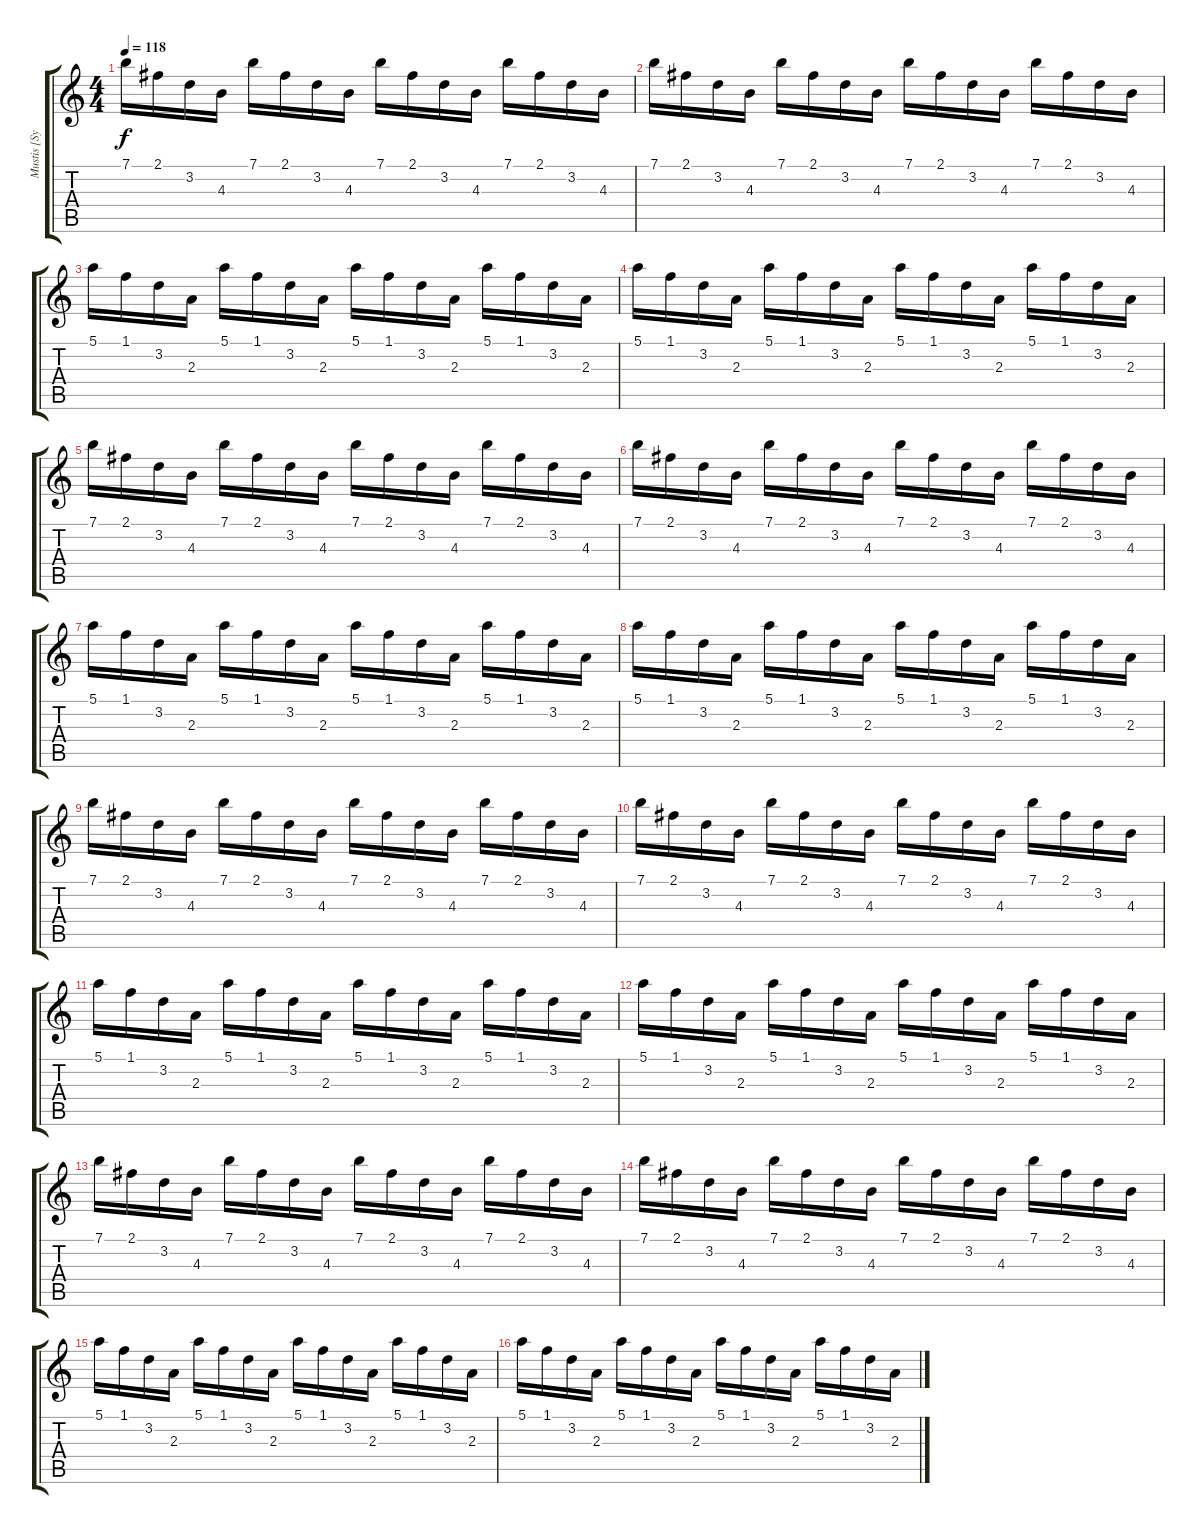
\track ("Mustis [Synthesizers] " "Mustis [Sy") {instrument celesta}
\staff {score tabs}
\tuning (E5 B4 G4 D4 A3 E3) {hide}
\ts (4 4)
\tempo 118
\clef g2
\ks c
7.1.16{dy f} 2.1.16 3.2.16 4.3.16 7.1.16 2.1.16 3.2.16 4.3.16 7.1.16 2.1.16 3.2.16 4.3.16 7.1.16 2.1.16 3.2.16 4.3.16 |
7.1.16 2.1.16 3.2.16 4.3.16 7.1.16 2.1.16 3.2.16 4.3.16 7.1.16 2.1.16 3.2.16 4.3.16 7.1.16 2.1.16 3.2.16 4.3.16 |
5.1.16 1.1.16 3.2.16 2.3.16 5.1.16 1.1.16 3.2.16 2.3.16 5.1.16 1.1.16 3.2.16 2.3.16 5.1.16 1.1.16 3.2.16 2.3.16 |
5.1.16 1.1.16 3.2.16 2.3.16 5.1.16 1.1.16 3.2.16 2.3.16 5.1.16 1.1.16 3.2.16 2.3.16 5.1.16 1.1.16 3.2.16 2.3.16 |
7.1.16 2.1.16 3.2.16 4.3.16 7.1.16 2.1.16 3.2.16 4.3.16 7.1.16 2.1.16 3.2.16 4.3.16 7.1.16 2.1.16 3.2.16 4.3.16 |
7.1.16 2.1.16 3.2.16 4.3.16 7.1.16 2.1.16 3.2.16 4.3.16 7.1.16 2.1.16 3.2.16 4.3.16 7.1.16 2.1.16 3.2.16 4.3.16 |
5.1.16 1.1.16 3.2.16 2.3.16 5.1.16 1.1.16 3.2.16 2.3.16 5.1.16 1.1.16 3.2.16 2.3.16 5.1.16 1.1.16 3.2.16 2.3.16 |
5.1.16 1.1.16 3.2.16 2.3.16 5.1.16 1.1.16 3.2.16 2.3.16 5.1.16 1.1.16 3.2.16 2.3.16 5.1.16 1.1.16 3.2.16 2.3.16 |
7.1.16 2.1.16 3.2.16 4.3.16 7.1.16 2.1.16 3.2.16 4.3.16 7.1.16 2.1.16 3.2.16 4.3.16 7.1.16 2.1.16 3.2.16 4.3.16 |
7.1.16 2.1.16 3.2.16 4.3.16 7.1.16 2.1.16 3.2.16 4.3.16 7.1.16 2.1.16 3.2.16 4.3.16 7.1.16 2.1.16 3.2.16 4.3.16 |
5.1.16 1.1.16 3.2.16 2.3.16 5.1.16 1.1.16 3.2.16 2.3.16 5.1.16 1.1.16 3.2.16 2.3.16 5.1.16 1.1.16 3.2.16 2.3.16 |
5.1.16 1.1.16 3.2.16 2.3.16 5.1.16 1.1.16 3.2.16 2.3.16 5.1.16 1.1.16 3.2.16 2.3.16 5.1.16 1.1.16 3.2.16 2.3.16 |
7.1.16 2.1.16 3.2.16 4.3.16 7.1.16 2.1.16 3.2.16 4.3.16 7.1.16 2.1.16 3.2.16 4.3.16 7.1.16 2.1.16 3.2.16 4.3.16 |
7.1.16 2.1.16 3.2.16 4.3.16 7.1.16 2.1.16 3.2.16 4.3.16 7.1.16 2.1.16 3.2.16 4.3.16 7.1.16 2.1.16 3.2.16 4.3.16 |
5.1.16 1.1.16 3.2.16 2.3.16 5.1.16 1.1.16 3.2.16 2.3.16 5.1.16 1.1.16 3.2.16 2.3.16 5.1.16 1.1.16 3.2.16 2.3.16 |
5.1.16 1.1.16 3.2.16 2.3.16 5.1.16 1.1.16 3.2.16 2.3.16 5.1.16 1.1.16 3.2.16 2.3.16 5.1.16 1.1.16 3.2.16 2.3.16
